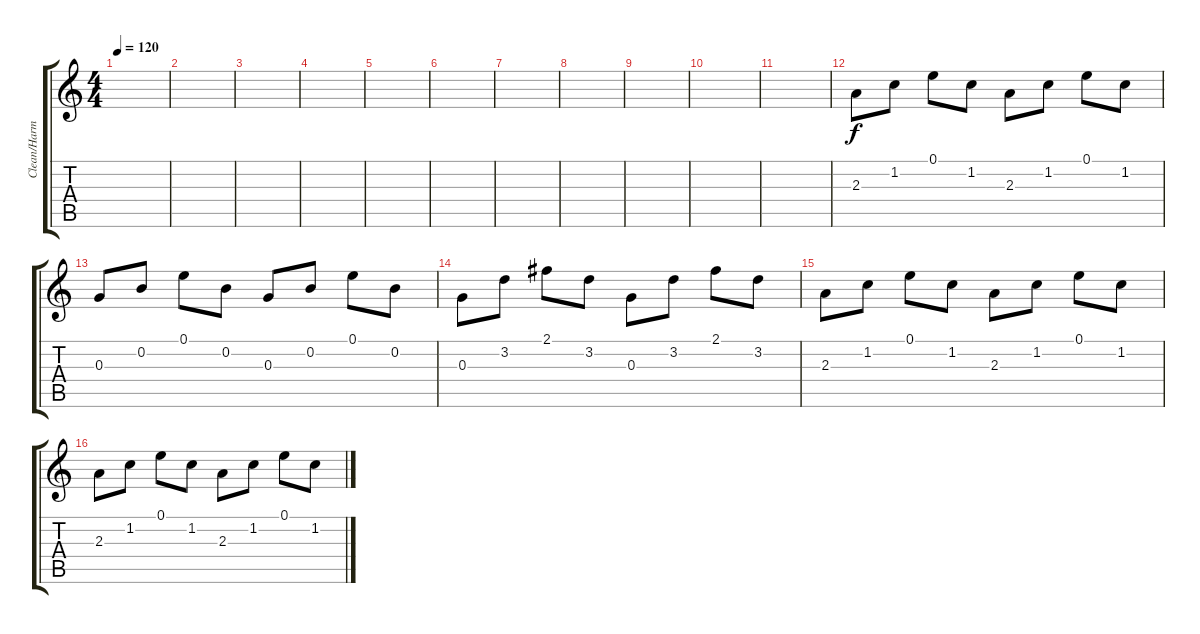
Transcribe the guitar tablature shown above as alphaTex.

\track ("Clean/Harmony Rhythm Gtr." "Clean/Harm") {instrument electricguitarclean}
\staff {score tabs}
\tuning (E4 B3 G3 D3 A2 E2) {hide}
\ts (4 4)
\tempo 120
\clef g2
\ks c
|
|
|
|
|
|
|
|
|
|
|
2.3.8 1.2.8 0.1.8 1.2.8 2.3.8 1.2.8 0.1.8 1.2.8 |
0.3.8 0.2.8 0.1.8 0.2.8 0.3.8 0.2.8 0.1.8 0.2.8 |
0.3.8 3.2.8 2.1.8 3.2.8 0.3.8 3.2.8 2.1.8 3.2.8 |
2.3.8 1.2.8 0.1.8 1.2.8 2.3.8 1.2.8 0.1.8 1.2.8 |
2.3.8 1.2.8 0.1.8 1.2.8 2.3.8 1.2.8 0.1.8 1.2.8
